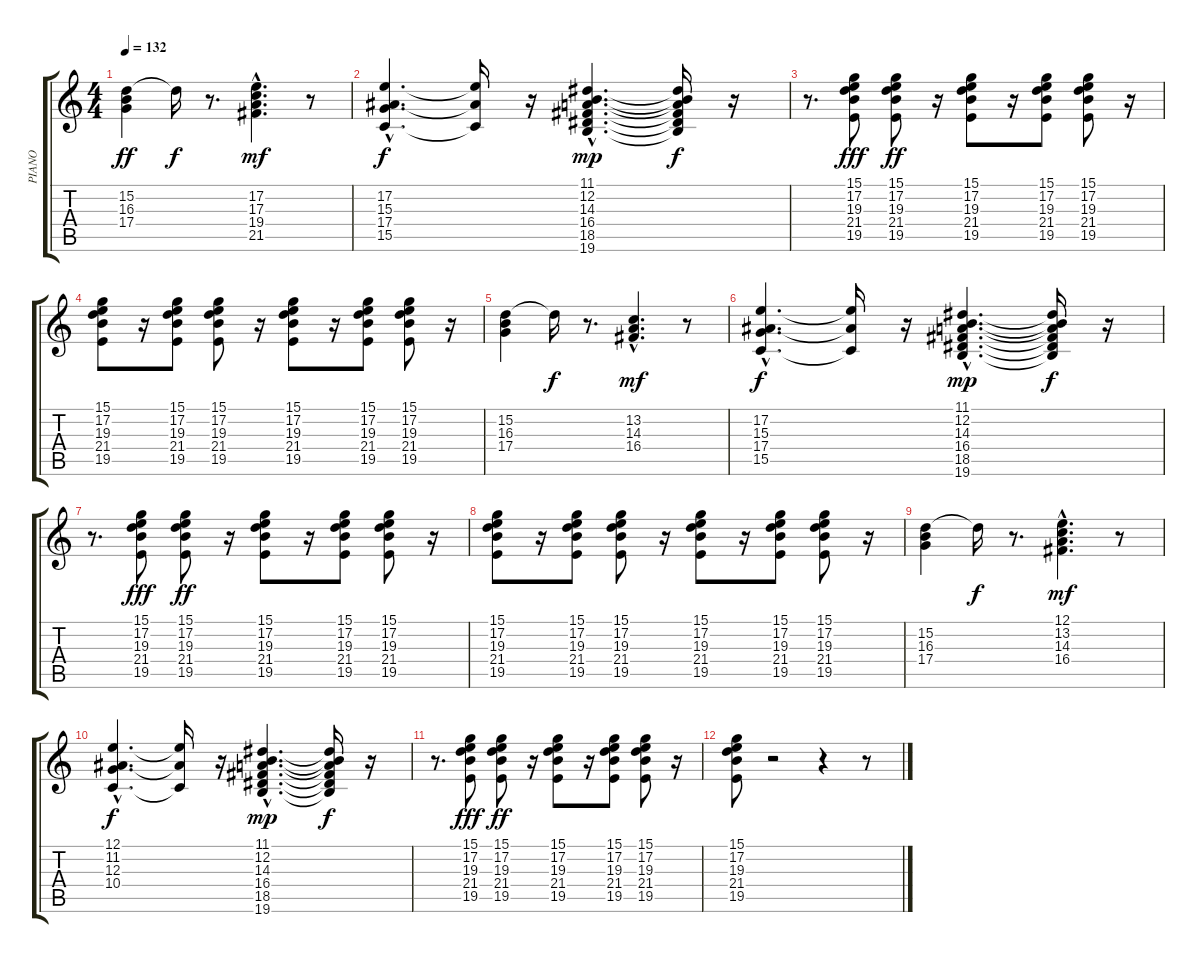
\track ("PIANO   " "PIANO   ") {instrument brightacousticpiano}
\staff {score tabs}
\tuning (E4 B3 G3 D3 A2 E2) {hide}
\ts (4 4)
\tempo 132
\clef g2
\ks c
(15.2 16.3 17.4).4{dy ff} 15.2{t}.16{dy f} r.8{d} (17.2{hac} 17.3{hac} 19.4{hac} 21.5{hac}).4{d dy mf} r.8 |
(17.2{hac} 15.3{hac} 17.4{hac} 15.5{hac}).4{d dy f} (17.2{t} 15.3{t} 15.5{t}).16 r.16 (11.1{hac} 12.2{hac} 14.3{hac} 16.4{hac} 18.5{hac} 19.6{hac}).4{d dy mp} (11.1{t} 12.2{t} 14.3{t} 16.4{t} 18.5{t} 19.6{t}).16{dy f} r.16 |
r.8{d} (15.1 17.2 19.3 21.4 19.5).8{dy fff} (15.1 17.2 19.3 21.4 19.5).8{dy ff} r.16 (15.1 17.2 19.3 21.4 19.5).8 r.16 (15.1 17.2 19.3 21.4 19.5).8 (15.1 17.2 19.3 21.4 19.5).8 r.16 |
(15.1 17.2 19.3 21.4 19.5).8 r.16 (15.1 17.2 19.3 21.4 19.5).8 (15.1 17.2 19.3 21.4 19.5).8 r.16 (15.1 17.2 19.3 21.4 19.5).8 r.16 (15.1 17.2 19.3 21.4 19.5).8 (15.1 17.2 19.3 21.4 19.5).8 r.16 |
(15.2 16.3 17.4).4 15.2{t}.16{dy f} r.8{d} (13.2{hac} 14.3{hac} 16.4{hac}).4{d dy mf} r.8 |
(17.2{hac} 15.3{hac} 17.4{hac} 15.5{hac}).4{d dy f} (17.2{t} 15.3{t} 15.5{t}).16 r.16 (11.1{hac} 12.2{hac} 14.3{hac} 16.4{hac} 18.5{hac} 19.6{hac}).4{d dy mp} (11.1{t} 12.2{t} 14.3{t} 16.4{t} 18.5{t} 19.6{t}).16{dy f} r.16 |
r.8{d} (15.1 17.2 19.3 21.4 19.5).8{dy fff} (15.1 17.2 19.3 21.4 19.5).8{dy ff} r.16 (15.1 17.2 19.3 21.4 19.5).8 r.16 (15.1 17.2 19.3 21.4 19.5).8 (15.1 17.2 19.3 21.4 19.5).8 r.16 |
(15.1 17.2 19.3 21.4 19.5).8 r.16 (15.1 17.2 19.3 21.4 19.5).8 (15.1 17.2 19.3 21.4 19.5).8 r.16 (15.1 17.2 19.3 21.4 19.5).8 r.16 (15.1 17.2 19.3 21.4 19.5).8 (15.1 17.2 19.3 21.4 19.5).8 r.16 |
(15.2 16.3 17.4).4 15.2{t}.16{dy f} r.8{d} (12.1{hac} 13.2{hac} 14.3{hac} 16.4{hac}).4{d dy mf} r.8 |
(12.1{hac} 11.2{hac} 12.3{hac} 10.4{hac}).4{d dy f} (12.1{t} 11.2{t} 10.4{t}).16 r.16 (11.1{hac} 12.2{hac} 14.3{hac} 16.4{hac} 18.5{hac} 19.6{hac}).4{d dy mp} (11.1{t} 12.2{t} 14.3{t} 16.4{t} 18.5{t} 19.6{t}).16{dy f} r.16 |
r.8{d} (15.1 17.2 19.3 21.4 19.5).8{dy fff} (15.1 17.2 19.3 21.4 19.5).8{dy ff} r.16 (15.1 17.2 19.3 21.4 19.5).8 r.16 (15.1 17.2 19.3 21.4 19.5).8 (15.1 17.2 19.3 21.4 19.5).8 r.16 |
(15.1 17.2 19.3 21.4 19.5).8 r.2 r.4 r.8
